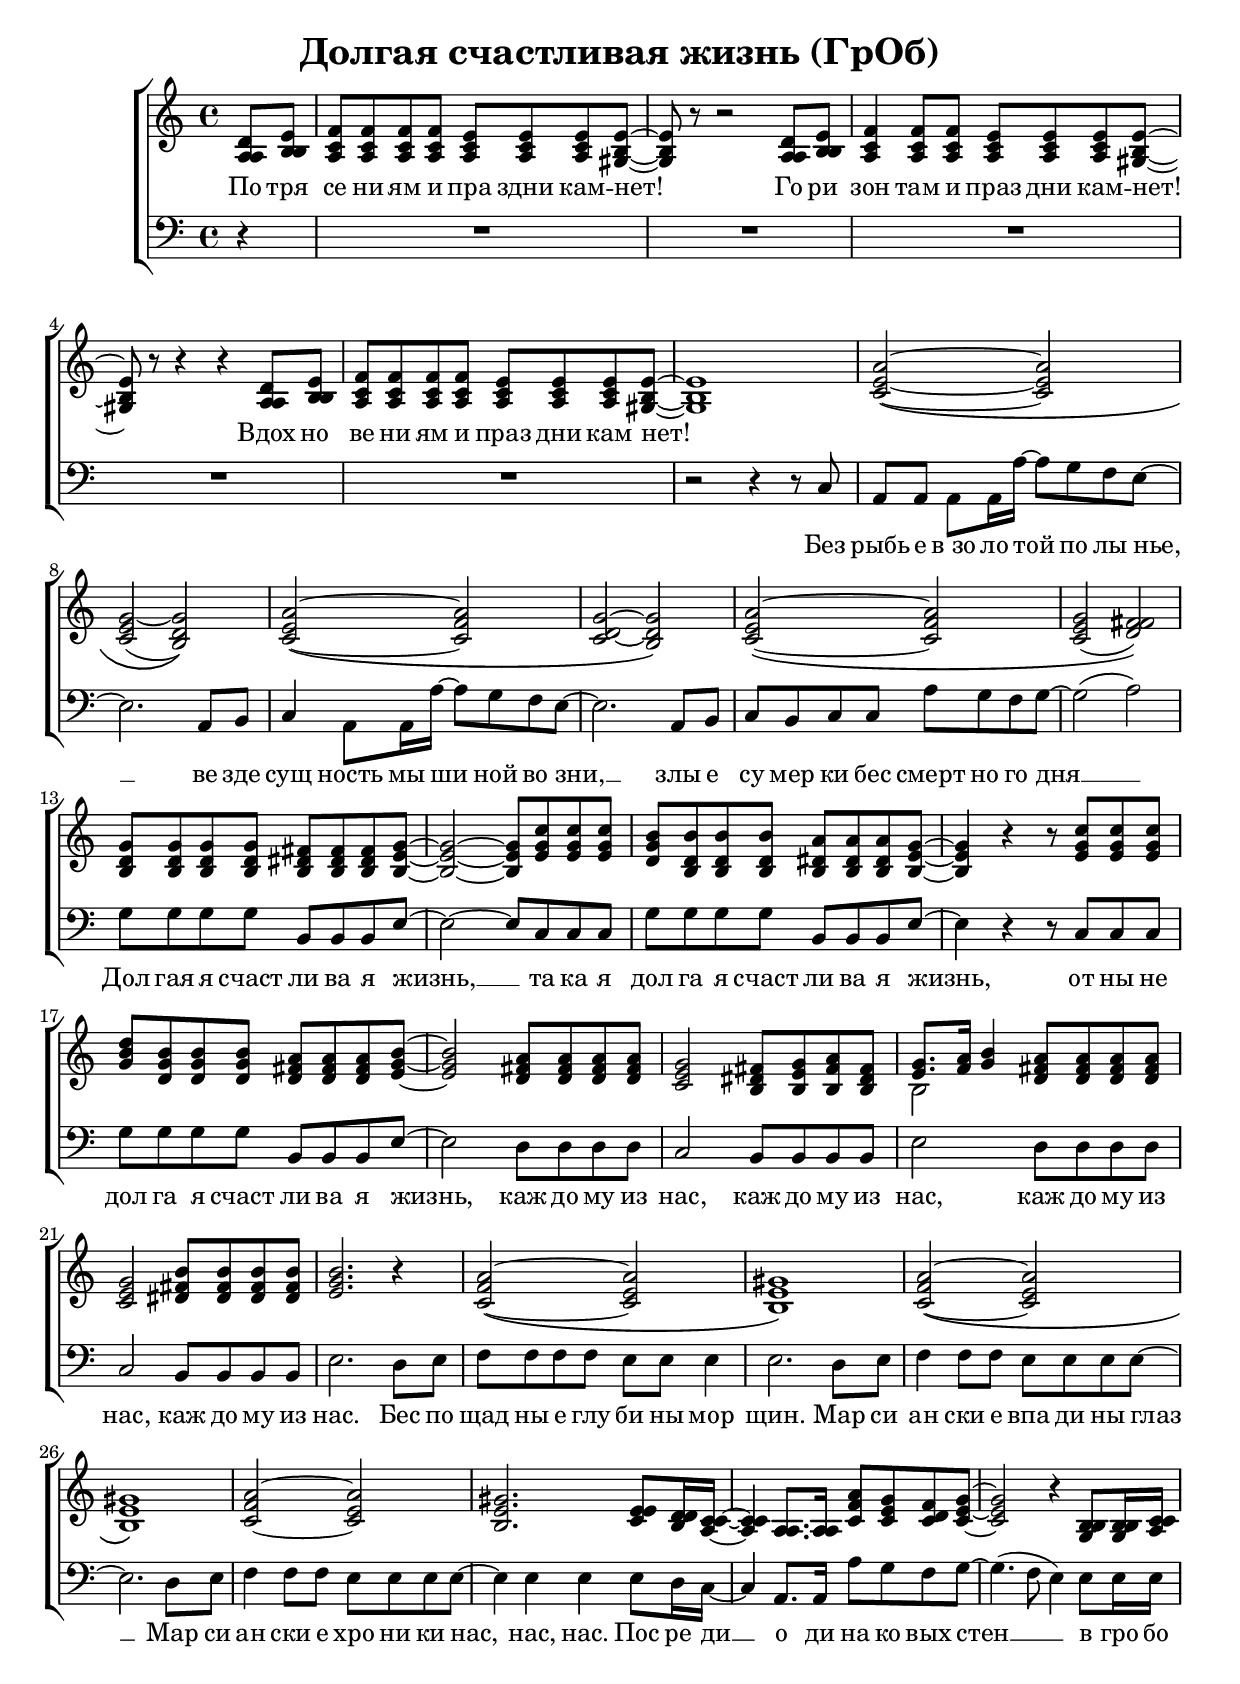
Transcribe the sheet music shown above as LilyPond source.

\version "2.18.0"  % necessary for upgrading to future LilyPond versions.

\header{
  title = "Долгая счастливая жизнь (ГрОб)"
}

global = {
  \key c \major
  \time 4/4
}

sopMusic = \relative {
  \partial 4 d'8 e | f f f f e e e e~ | e r8 r2 d8 e | f4 f8 f e e e e~ | e r8 r4 r4 d8 e |
  f f f f e e e e~ | e1 | a2~\( a | g~ g\) | a~\( a | g~ g\) |
  a~\( a | g( fis)\) | g8 g g g fis fis fis g~ | g2~ g8 c c c | b b b b a a a g~ |
  g4 r r8 c c c | d b b b a a a b~ | b2 a8 a a a | g2 fis8 g a fis |
  g8. a16 b4 a8 a a a | g2 b8 b b b | b2. r4 | a2~\( a | gis1\) | a2~\( a |
  gis1\) | a2~ a | gis2. e8 d16 c~ | c4  a8. a16 a'8 g f g~ | g2 r4 b,8 b16 c |
}

altoMusic = \relative {
  \partial 4 a8  b | c c c c c c c b~ | b r8 r2 a8 b | c4 c8 c c c c b~ | b r8 r4 r4 a8 b |
  c c c c c c c  b~ | b1 | e2~\( e | e( d)\) | e~\( f | d~ d\) |
  e\( f | e( fis)\) | d8 d d d dis dis dis e~ | e2~ e8 g g g | g d d d dis dis dis e~ |
  e4 r r8 g g g | b g g g fis fis fis g~ | g2 fis8 fis fis fis | e2 dis8 e fis dis |
  e8. f16 g4 fis8 fis fis fis | e2 fis8 fis fis fis | g2. r4 | f2\( e | e1\) | f2\( e |
  e1 | f2 e | e2. e8 d16 c~ | c4  a8. a16 f'8 e d e | e2 r4 b8 b16 c |
}

tenorMusic = \relative {
  \partial 4 a8 b | a a a a a a a gis~ | gis r8 r2 a8 b | a4 a8 a a a a gis~ | gis r8 r4 r4 a8 b | 
  a a a a a a a gis~ | gis1 | c2~\( c | c~ b\) | c~\( c | c~ b\) |
  c~\( c | c( d)\) | b8 b b b b b b b~ | b2~ b8 e e e | d b b b b b b b~ |
  b4 r r8 e e e | g d d d d d d e~ | e2 d8 d d d | c2 b8 b b b |
  << { \voiceOne s2 } \new Voice { \voiceTwo b2~ } >> \oneVoice d8 d d d | c2 dis8 dis dis dis | e2. r4 | c2\( c | b1\) | c2\( c |
  b1 | c2~ c | b2. c8 b16 a~ | a4 a8. a16 c8 c c c | c2 r4 g8 g16 a |
}

bassMusic = \relative {
  \partial 4 d4\rest | R1*4 |
  | R1 | r2 r4 r8 c8 | a a a a16 a'~ a8 g f e~ | e2. a,8 b | c4 a8 a16 a'~ a8 g f e~ | e2. a,8 b |
  c b c c a' g f g~ | g2( a) | g8 g g g b, b b e~ | e2~ e8 c c c | g' g g g b, b b e~ |
  e4 r r8 c c c| g' g g g b, b b e~ | e2 d8 d d d | c2 b8 b b b |
  e2 d8 d d d | c2 b8 b b b | e2. d8 e | f f f f e e e4 | e2. d8 e | f4 f8 f e e e e~ |
  e2. d8 e | f4 f8 f e e e e~ | e4 e e e8 d16 c~ | c4  a8. a16 a'8 g f g~ | g4.( f8 e4) e8 e16 e |
}


altoWords = \lyricmode {
  По тря се ни ям и пра здни кам -- нет! Го ри зон там и праз дни кам -- нет! Вдох но
  ве ни ям и праз дни кам нет!
}

bassWords = \lyricmode {
 Без рыбь е в_зо ло той по лы нье, __ ве зде сущ ность мы ши ной во зни, __ злы е
 cу мер ки бес смерт но го дня __ Дол гая я счаст ли ва я жизнь, __ та ка я дол га я счаст ли ва я жизнь,
 от ны не дол га я счаст ли ва я жизнь, каж до му из нас, каж до му из
 нас, каж до му из нас, каж до му из нас. Бес по щад ны е глу би ны мор щин. Мар си ан ски е впа ди ны глаз __
 Мар си ан ски е хро ни ки нас, нас, нас. Пос ре ди __ о ди на ко вых стен __ в гро бо вых
}

\score {
  \layout { }
  \midi {
    \tempo 4 = 98
  }
  \new ChoirStaff <<
    \new Staff = "women" \with {midiInstrument = #"clarinet"} <<
      \new Voice = "sopranos" {
      <<
        \global \sopMusic
        \global \altoMusic
        \global \tenorMusic
      >>
      }
    >>
    \new Lyrics = "altos"
    \new Staff = "men" \with {midiInstrument = #"cello"}  <<
      \clef bass
      \new Voice = "basses" {
        <<
          \global \bassMusic
        >>
      }
    >>
    \context Lyrics = "" \lyricsto "sopranos" \altoWords
    \new Lyrics = "basses"
    \context Lyrics = "basses" \lyricsto "basses" \bassWords
  >>
}